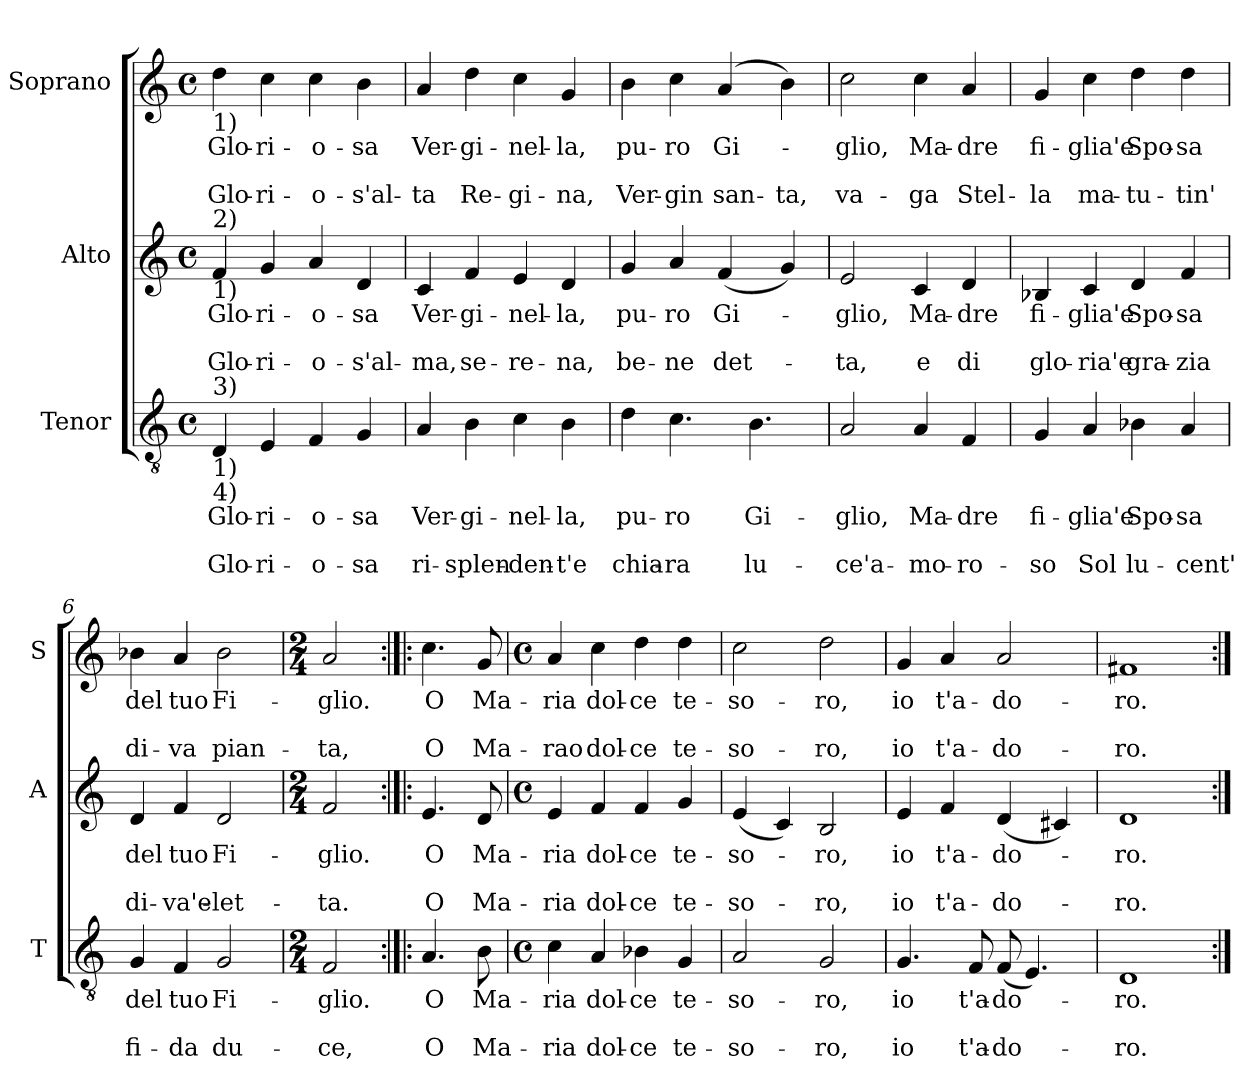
**kern	**text	**text	**text	**kern	**text	**text	**text	**kern	**text	**text	**text
*part3	*part3	*part3	*part3	*part2	*part2	*part2	*part2	*part1	*part1	*part1	*part1
*staff3	*staff3	*staff3	*staff3	*staff2	*staff2	*staff2	*staff2	*staff1	*staff1	*staff1	*staff1
*I"Tenor	*	*	*	*I"Alto	*	*	*	*I"Soprano	*	*	*
*I'T	*	*	*	*I'A	*	*	*	*I'S	*	*	*
*clefGv2	*	*	*	*clefG2	*	*	*	*clefG2	*	*	*
*k[]	*	*	*	*k[]	*	*	*	*k[]	*	*	*
*C:	*	*	*	*C:	*	*	*	*C:	*	*	*
*M4/4	*	*	*	*M4/4	*	*	*	*M4/4	*	*	*
*met(c)	*	*	*	*met(c)	*	*	*	*met(c)	*	*	*
=1	=1	=1	=1	=1	=1	=1	=1	=1	=1	=1	=1
!	!	!	!	!	!	!	!	!LO:TX:b:t=1)	!	!	!
!	!	!	!	!LO:TX:a:t=2)	!	!	!	!	!	!	!
!	!	!	!	!LO:TX:b:t=1)	!	!	!	!	!	!	!
!LO:TX:a:t=3)	!	!	!	!	!	!	!	!	!	!	!
!LO:TX:b:t=1)	!	!	!	!	!	!	!	!	!	!	!
!LO:TX:b:t=4)	!	!	!	!	!	!	!	!	!	!	!
!	!LO:LY:b	!	!LO:LY:b	!	!LO:LY:b	!	!LO:LY:b	!	!LO:LY:b	!	!LO:LY:b
4D/	Glo-	.	Glo-	4f/	Glo-	.	Glo-	4dd\	Glo-	.	Glo-
!	!LO:LY:b	!	!LO:LY:b	!	!LO:LY:b	!	!LO:LY:b	!	!LO:LY:b	!	!LO:LY:b
4E/	-ri-	.	-ri-	4g/	-ri-	.	-ri-	4cc\	-ri-	.	-ri-
!	!LO:LY:b	!	!LO:LY:b	!	!LO:LY:b	!	!LO:LY:b	!	!LO:LY:b	!	!LO:LY:b
4F/	-o-	.	-o-	4a/	-o-	.	-o-	4cc\	-o-	.	-o-
!	!LO:LY:b	!	!LO:LY:b	!	!LO:LY:b	!	!LO:LY:b	!	!LO:LY:b	!	!LO:LY:b
4G/	-sa	.	-sa	4d/	-sa	.	-s'al-	4b\	-sa	.	-s'al-
=2	=2	=2	=2	=2	=2	=2	=2	=2	=2	=2	=2
!	!LO:LY:b	!	!LO:LY:b	!	!LO:LY:b	!	!LO:LY:b	!	!LO:LY:b	!	!LO:LY:b
4A/	Ver-	.	ri-	4c/	Ver-	.	-ma,	4a/	Ver-	.	-ta
!	!LO:LY:b	!	!LO:LY:b	!	!LO:LY:b	!	!LO:LY:b	!	!LO:LY:b	!	!LO:LY:b
4B\	-gi-	.	-splen-	4f/	-gi-	.	se-	4dd\	-gi-	.	Re-
!	!LO:LY:b	!	!LO:LY:b	!	!LO:LY:b	!	!LO:LY:b	!	!LO:LY:b	!	!LO:LY:b
4c\	-nel-	.	-den-	4e/	-nel-	.	-re-	4cc\	-nel-	.	-gi-
!	!LO:LY:b	!	!LO:LY:b	!	!LO:LY:b	!	!LO:LY:b	!	!LO:LY:b	!	!LO:LY:b
4B\	-la,	.	-t'e	4d/	-la,	.	-na,	4g/	-la,	.	-na,
=3	=3	=3	=3	=3	=3	=3	=3	=3	=3	=3	=3
!	!LO:LY:b	!	!LO:LY:b	!	!LO:LY:b	!	!LO:LY:b	!	!LO:LY:b	!	!LO:LY:b
4d\	pu-	.	chia-	4g/	pu-	.	be-	4b\	pu-	.	Ver-
!	!LO:LY:b	!	!LO:LY:b	!	!LO:LY:b	!	!LO:LY:b	!	!LO:LY:b	!	!LO:LY:b
4.c\	-ro	.	-ra	4a/	-ro	.	-ne	4cc\	-ro	.	-gin
!	!	!	!	!	!LO:LY:b	!	!LO:LY:b	!	!LO:LY:b	!	!LO:LY:b
.	.	.	.	(<4f/	Gi-	.	det-	(>4a/	Gi-	.	san-
!	!LO:LY:b	!	!LO:LY:b	!	!	!	!	!	!	!	!
4.B\	Gi-	.	lu-	.	.	.	.	.	.	.	.
!	!	!	!	!	!	!	!	!	!	!	!LO:LY:b
.	.	.	.	4g/)	.	.	.	4b\)	.	.	-ta,
=4	=4	=4	=4	=4	=4	=4	=4	=4	=4	=4	=4
!	!LO:LY:b	!	!LO:LY:b	!	!LO:LY:b	!	!LO:LY:b	!	!LO:LY:b	!	!LO:LY:b
2A/	-glio,	.	-ce'a-	2e/	-glio,	.	-ta,	2cc\	-glio,	.	va-
!	!LO:LY:b	!	!LO:LY:b	!	!LO:LY:b	!	!LO:LY:b	!	!LO:LY:b	!	!LO:LY:b
4A/	Ma-	.	-mo-	4c/	Ma-	.	e	4cc\	Ma-	.	-ga
!	!LO:LY:b	!	!LO:LY:b	!	!LO:LY:b	!	!LO:LY:b	!	!LO:LY:b	!	!LO:LY:b
4F/	-dre	.	-ro-	4d/	-dre	.	di	4a/	-dre	.	Stel-
!!LO:LB:g=z
=5	=5	=5	=5	=5	=5	=5	=5	=5	=5	=5	=5
!	!LO:LY:b	!	!LO:LY:b	!	!LO:LY:b	!	!LO:LY:b	!	!LO:LY:b	!	!LO:LY:b
4G/	fi-	.	-so	4B-X/	fi-	.	glo-	4g/	fi-	.	-la
!	!LO:LY:b	!	!LO:LY:b	!	!LO:LY:b	!	!LO:LY:b	!	!LO:LY:b	!	!LO:LY:b
4A/	-glia'e	.	Sol	4c/	-glia'e	.	-ria'e	4cc\	-glia'e	.	ma-
!	!LO:LY:b	!	!LO:LY:b	!	!LO:LY:b	!	!LO:LY:b	!	!LO:LY:b	!	!LO:LY:b
4B-X\	Spo-	.	lu-	4d/	Spo-	.	gra-	4dd\	Spo-	.	-tu-
!	!LO:LY:b	!	!LO:LY:b	!	!LO:LY:b	!	!LO:LY:b	!	!LO:LY:b	!	!LO:LY:b
4A/	-sa	.	-cent'	4f/	-sa	.	-zia	4dd\	-sa	.	-tin'
=6	=6	=6	=6	=6	=6	=6	=6	=6	=6	=6	=6
!	!LO:LY:b	!	!LO:LY:b	!	!LO:LY:b	!	!LO:LY:b	!	!LO:LY:b	!	!LO:LY:b
4G/	del	.	fi-	4d/	del	.	di-	4b-X\	del	.	di-
!	!LO:LY:b	!	!LO:LY:b	!	!LO:LY:b	!	!LO:LY:b	!	!LO:LY:b	!	!LO:LY:b
4F/	tuo	.	-da	4f/	tuo	.	-va'e-	4a/	tuo	.	-va
!	!LO:LY:b	!	!LO:LY:b	!	!LO:LY:b	!	!LO:LY:b	!	!LO:LY:b	!	!LO:LY:b
2G/	Fi-	.	du-	2d/	Fi-	.	-let-	2b-\	Fi-	.	pian-
=7	=7	=7	=7	=7	=7	=7	=7	=7	=7	=7	=7
*M2/4	*	*	*	*M2/4	*	*	*	*M2/4	*	*	*
!	!LO:LY:b	!	!LO:LY:b	!	!LO:LY:b	!	!LO:LY:b	!	!LO:LY:b	!	!LO:LY:b
2F/	-glio.	.	-ce,	2f/	-glio.	.	-ta.	2a/	-glio.	.	-ta,
=8:|!|:	=8:|!|:	=8:|!|:	=8:|!|:	=8:|!|:	=8:|!|:	=8:|!|:	=8:|!|:	=8:|!|:	=8:|!|:	=8:|!|:	=8:|!|:
!	!LO:LY:b	!	!LO:LY:b	!	!LO:LY:b	!	!LO:LY:b	!	!LO:LY:b	!	!LO:LY:b
4.A/	O	.	O	4.e/	O	.	O	4.cc\	O	.	O
!	!LO:LY:b	!	!LO:LY:b	!	!LO:LY:b	!	!LO:LY:b	!	!LO:LY:b	!	!LO:LY:b
8B\	Ma-	.	Ma-	8d/	Ma-	.	Ma-	8g/	Ma-	.	Ma-
!!LO:PB:g=z
=9	=9	=9	=9	=9	=9	=9	=9	=9	=9	=9	=9
*M4/4	*	*	*	*M4/4	*	*	*	*M4/4	*	*	*
*met(c)	*	*	*	*met(c)	*	*	*	*met(c)	*	*	*
!	!LO:LY:b	!	!LO:LY:b	!	!LO:LY:b	!	!LO:LY:b	!	!LO:LY:b	!	!LO:LY:b
4c\	-ria	.	-ria	4e/	-ria	.	-ria	4a/	-ria	.	-rao
!	!LO:LY:b	!	!LO:LY:b	!	!LO:LY:b	!	!LO:LY:b	!	!LO:LY:b	!	!LO:LY:b
4A/	dol-	.	dol-	4f/	dol-	.	dol-	4cc\	dol-	.	dol-
!	!LO:LY:b	!	!LO:LY:b	!	!LO:LY:b	!	!LO:LY:b	!	!LO:LY:b	!	!LO:LY:b
4B-X\	-ce	.	-ce	4f/	-ce	.	-ce	4dd\	-ce	.	-ce
!	!LO:LY:b	!	!LO:LY:b	!	!LO:LY:b	!	!LO:LY:b	!	!LO:LY:b	!	!LO:LY:b
4G/	te-	.	te-	4g/	te-	.	te-	4dd\	te-	.	te-
=10	=10	=10	=10	=10	=10	=10	=10	=10	=10	=10	=10
!	!LO:LY:b	!	!LO:LY:b	!	!LO:LY:b	!	!LO:LY:b	!	!LO:LY:b	!	!LO:LY:b
2A/	-so-	.	-so-	(<4e/	-so-	.	-so-	2cc\	-so-	.	-so-
.	.	.	.	4c/)	.	.	.	.	.	.	.
!	!LO:LY:b	!	!LO:LY:b	!	!LO:LY:b	!	!LO:LY:b	!	!LO:LY:b	!	!LO:LY:b
2G/	-ro,	.	-ro,	2B/	-ro,	.	-ro,	2dd\	-ro,	.	-ro,
=11	=11	=11	=11	=11	=11	=11	=11	=11	=11	=11	=11
!	!LO:LY:b	!	!LO:LY:b	!	!LO:LY:b	!	!LO:LY:b	!	!LO:LY:b	!	!LO:LY:b
4.G/	io	.	io	4e/	io	.	io	4g/	io	.	io
!	!	!	!	!	!LO:LY:b	!	!LO:LY:b	!	!LO:LY:b	!	!LO:LY:b
.	.	.	.	4f/	t'a-	.	t'a-	4a/	t'a-	.	t'a-
!	!LO:LY:b	!	!LO:LY:b	!	!	!	!	!	!	!	!
8F/	t'a-	.	t'a-	.	.	.	.	.	.	.	.
!	!LO:LY:b	!	!LO:LY:b	!	!LO:LY:b	!	!LO:LY:b	!	!LO:LY:b	!	!LO:LY:b
(<8F/	-do-	.	-do-	(<4d/	-do-	.	-do-	2a/	-do-	.	-do-
4.E/)	.	.	.	.	.	.	.	.	.	.	.
.	.	.	.	4c#X/)	.	.	.	.	.	.	.
=12	=12	=12	=12	=12	=12	=12	=12	=12	=12	=12	=12
!	!LO:LY:b	!	!LO:LY:b	!	!LO:LY:b	!	!LO:LY:b	!	!LO:LY:b	!	!LO:LY:b
1D	-ro.	.	-ro.	1d	-ro.	.	-ro.	1f#X	-ro.	.	-ro.
=:|!	=:|!	=:|!	=:|!	=:|!	=:|!	=:|!	=:|!	=:|!	=:|!	=:|!	=:|!
*-	*-	*-	*-	*-	*-	*-	*-	*-	*-	*-	*-
